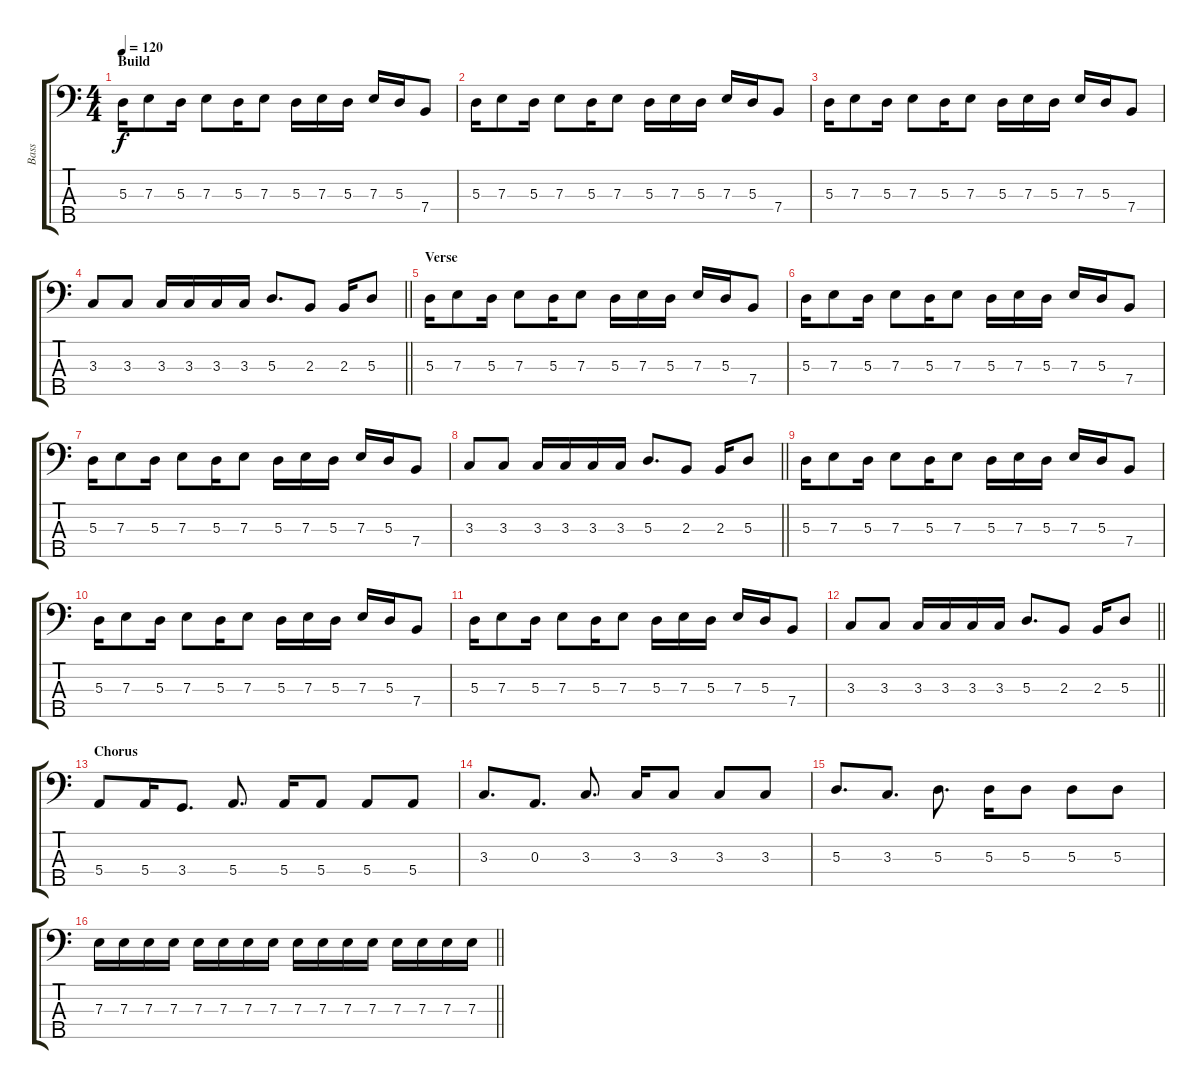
\track ("Bass" "Bass") {instrument electricbassfinger}
\staff {score tabs}
\tuning (G2 D2 A1 E1 B0) {hide}
\ts (4 4)
\section ("" "Build")
\tempo 120
\clef f4
\ks c
5.3.16{dy f} 7.3.8 5.3.16 7.3.8 5.3.16 7.3.8 5.3.16 7.3.16 5.3.16 7.3.16 5.3.16 7.4.8 |
5.3.16 7.3.8 5.3.16 7.3.8 5.3.16 7.3.8 5.3.16 7.3.16 5.3.16 7.3.16 5.3.16 7.4.8 |
5.3.16 7.3.8 5.3.16 7.3.8 5.3.16 7.3.8 5.3.16 7.3.16 5.3.16 7.3.16 5.3.16 7.4.8 |
\barLineRight lightlight
3.3.8 3.3.8 3.3.16 3.3.16 3.3.16 3.3.16 5.3.8{d} 2.3.8 2.3.16 5.3.8 |
\section ("" "Verse")
5.3.16 7.3.8 5.3.16 7.3.8 5.3.16 7.3.8 5.3.16 7.3.16 5.3.16 7.3.16 5.3.16 7.4.8 |
5.3.16 7.3.8 5.3.16 7.3.8 5.3.16 7.3.8 5.3.16 7.3.16 5.3.16 7.3.16 5.3.16 7.4.8 |
5.3.16 7.3.8 5.3.16 7.3.8 5.3.16 7.3.8 5.3.16 7.3.16 5.3.16 7.3.16 5.3.16 7.4.8 |
\barLineRight lightlight
3.3.8 3.3.8 3.3.16 3.3.16 3.3.16 3.3.16 5.3.8{d} 2.3.8 2.3.16 5.3.8 |
\section ("" "")
5.3.16 7.3.8 5.3.16 7.3.8 5.3.16 7.3.8 5.3.16 7.3.16 5.3.16 7.3.16 5.3.16 7.4.8 |
5.3.16 7.3.8 5.3.16 7.3.8 5.3.16 7.3.8 5.3.16 7.3.16 5.3.16 7.3.16 5.3.16 7.4.8 |
5.3.16 7.3.8 5.3.16 7.3.8 5.3.16 7.3.8 5.3.16 7.3.16 5.3.16 7.3.16 5.3.16 7.4.8 |
\barLineRight lightlight
3.3.8 3.3.8 3.3.16 3.3.16 3.3.16 3.3.16 5.3.8{d} 2.3.8 2.3.16 5.3.8 |
\section ("" "Chorus")
5.4.8 5.4.16 3.4.8{d} 5.4.8{d} 5.4.16 5.4.8 5.4.8 5.4.8 |
3.3.8{d} 0.3.8{d} 3.3.8{d} 3.3.16 3.3.8 3.3.8 3.3.8 |
5.3.8{d} 3.3.8{d} 5.3.8{d} 5.3.16 5.3.8 5.3.8 5.3.8 |
\barLineRight lightlight
7.3.16 7.3.16 7.3.16 7.3.16 7.3.16 7.3.16 7.3.16 7.3.16 7.3.16 7.3.16 7.3.16 7.3.16 7.3.16 7.3.16 7.3.16 7.3.16
